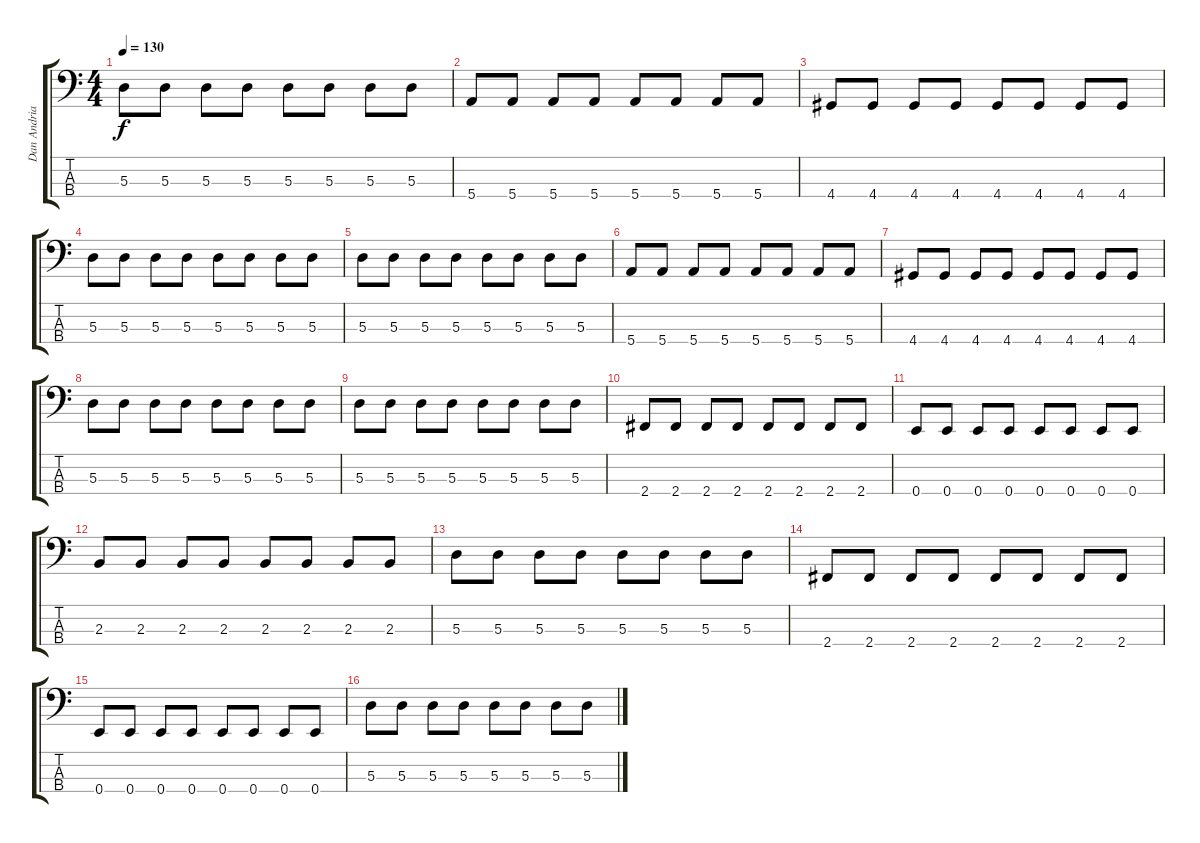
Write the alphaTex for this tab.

\track ("Dan Andriano" "Dan Andria") {instrument electricbassfinger}
\staff {score tabs}
\tuning (G2 D2 A1 E1) {hide}
\ts (4 4)
\tempo 130
\clef f4
\ks c
5.3.8{dy f} 5.3.8 5.3.8 5.3.8 5.3.8 5.3.8 5.3.8 5.3.8 |
5.4.8 5.4.8 5.4.8 5.4.8 5.4.8 5.4.8 5.4.8 5.4.8 |
4.4.8 4.4.8 4.4.8 4.4.8 4.4.8 4.4.8 4.4.8 4.4.8 |
5.3.8 5.3.8 5.3.8 5.3.8 5.3.8 5.3.8 5.3.8 5.3.8 |
5.3.8 5.3.8 5.3.8 5.3.8 5.3.8 5.3.8 5.3.8 5.3.8 |
5.4.8 5.4.8 5.4.8 5.4.8 5.4.8 5.4.8 5.4.8 5.4.8 |
4.4.8 4.4.8 4.4.8 4.4.8 4.4.8 4.4.8 4.4.8 4.4.8 |
5.3.8 5.3.8 5.3.8 5.3.8 5.3.8 5.3.8 5.3.8 5.3.8 |
5.3.8 5.3.8 5.3.8 5.3.8 5.3.8 5.3.8 5.3.8 5.3.8 |
2.4.8 2.4.8 2.4.8 2.4.8 2.4.8 2.4.8 2.4.8 2.4.8 |
0.4.8 0.4.8 0.4.8 0.4.8 0.4.8 0.4.8 0.4.8 0.4.8 |
2.3.8 2.3.8 2.3.8 2.3.8 2.3.8 2.3.8 2.3.8 2.3.8 |
5.3.8 5.3.8 5.3.8 5.3.8 5.3.8 5.3.8 5.3.8 5.3.8 |
2.4.8 2.4.8 2.4.8 2.4.8 2.4.8 2.4.8 2.4.8 2.4.8 |
0.4.8 0.4.8 0.4.8 0.4.8 0.4.8 0.4.8 0.4.8 0.4.8 |
5.3.8 5.3.8 5.3.8 5.3.8 5.3.8 5.3.8 5.3.8 5.3.8
